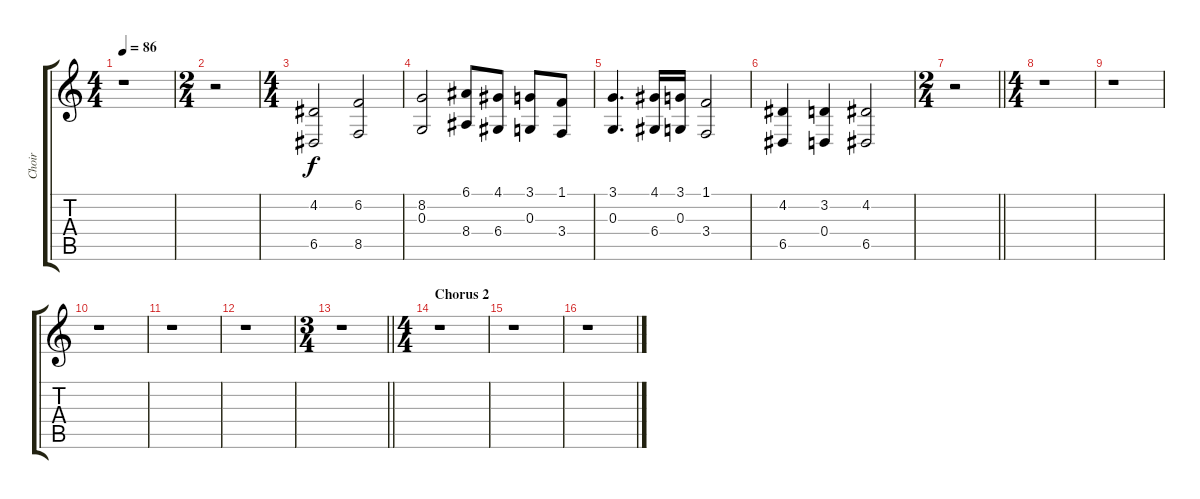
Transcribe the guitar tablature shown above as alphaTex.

\track ("Choir" "Choir") {instrument pad4choir}
\staff {score tabs}
\tuning (E4 B3 G3 D3 A2 E2) {hide}
\ts (4 4)
\tempo 86
\clef g2
\ks c
r.1{dy f} |
\ts (2 4)
r.2 |
\ts (4 4)
(4.2 6.5).2 (6.2 8.5).2 |
(8.2 0.3).2 (6.1 8.4).8 (4.1 6.4).8 (3.1 0.3).8 (1.1 3.4).8 |
(3.1 0.3).4{d} (4.1 6.4).16 (3.1 0.3).16 (1.1 3.4).2 |
(4.2 6.5).4 (3.2 0.4).4 (4.2 6.5).2 |
\ts (2 4)
\barLineRight lightlight
r.2 |
\ts (4 4)
r.1 |
r.1 |
r.1 |
r.1 |
r.1 |
\ts (3 4)
\barLineRight lightlight
r.1 |
\ts (4 4)
\section ("" "Chorus 2")
r.1 |
r.1 |
r.1
